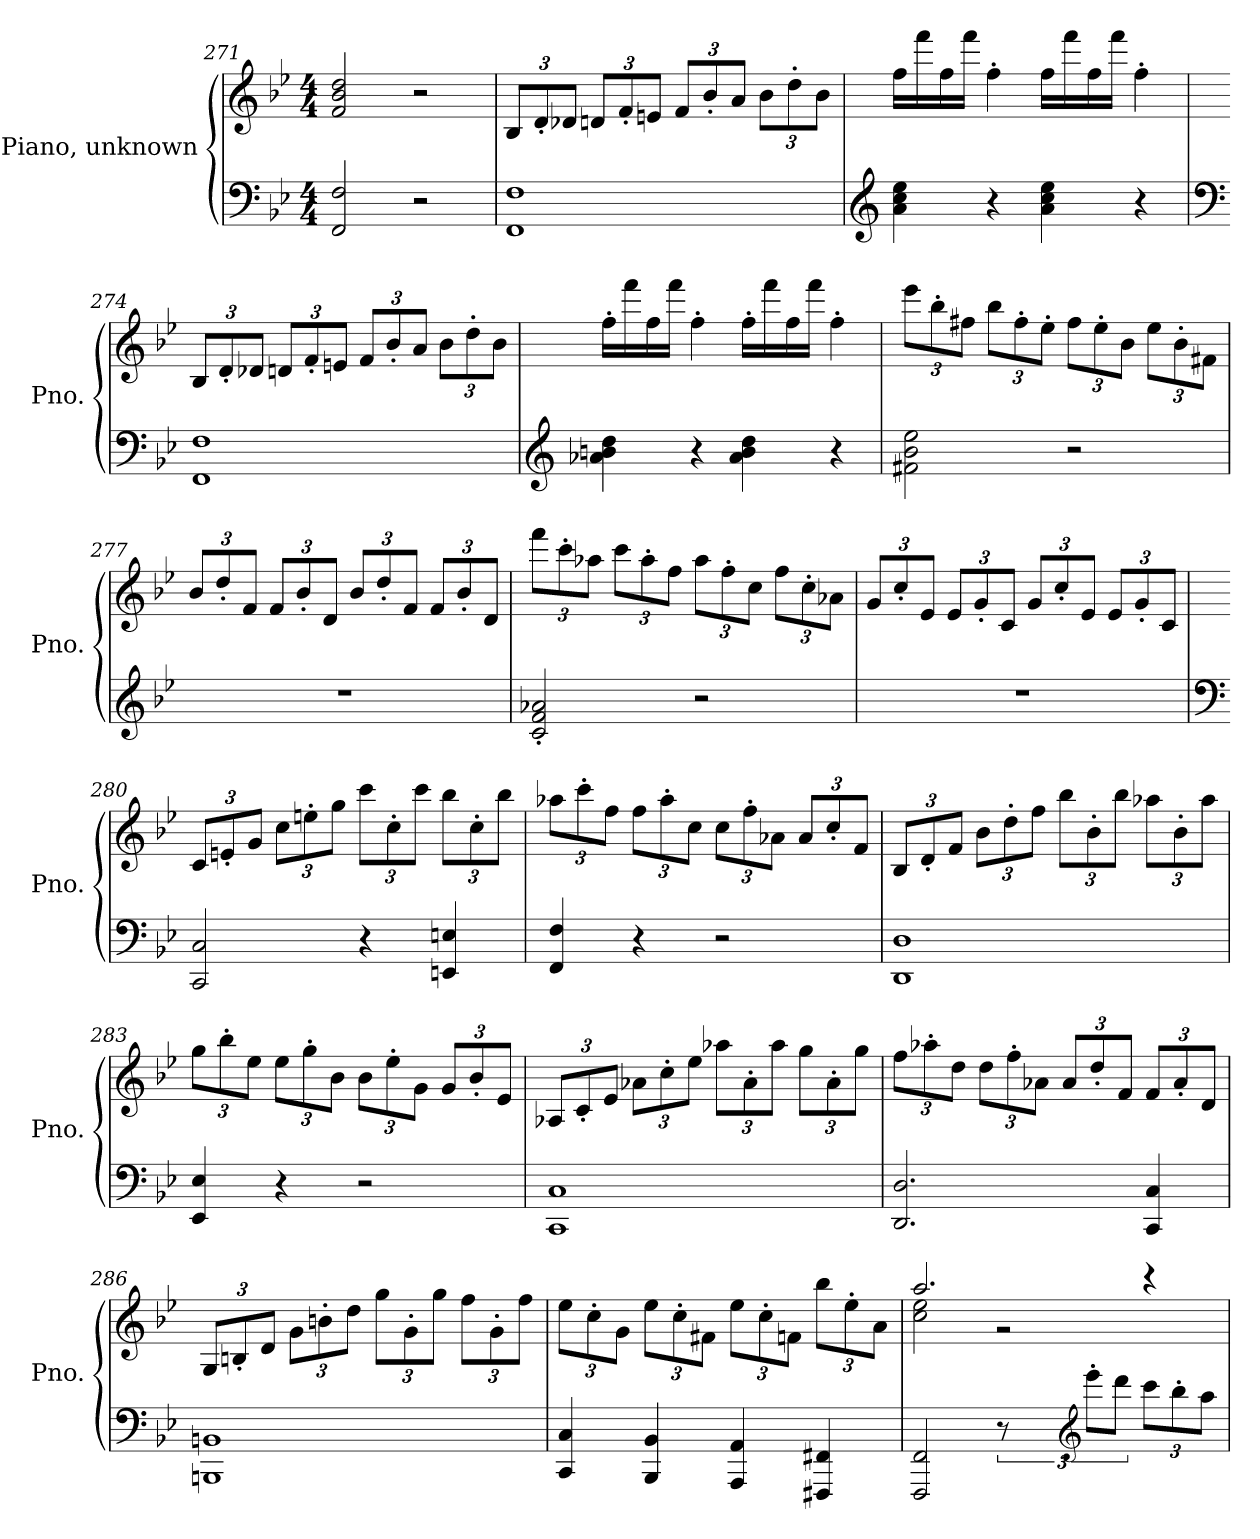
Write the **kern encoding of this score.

**kern	**kern
*part1	*part1
*staff2	*staff1
*I"Piano, unknown	*
*I'Pno.	*
!!LO:PB:g=z
*clefF4	*clefG2
*k[b-e-]	*k[b-e-]
*M4/4	*M4/4
=271	=271
2FF/ 2F/	2f/ 2b-/ 2dd/
2r	2r
=272	=272
*	*Xbrackettup
1FF 1F	12B-/L
.	12d'/
.	12d-X/J
.	12dn/L
.	12f'/
.	12en/J
.	12f/L
.	12b-'/
.	12a/J
.	12b-\L
.	12dd'\
.	12b-\J
=273	=273
*clefG2	*
4a\ 4cc\ 4ee-\	16ff\LL
.	16fff\
.	16ff\
.	16fff\JJ
4r	4ff'\
4a\ 4cc\ 4ee-\	16ff\LL
.	16fff\
.	16ff\
.	16fff\JJ
4r	4ff'\
=274	=274
*clefF4	*
1FF 1F	12B-/L
.	12d'/
.	12d-X/J
.	12dn/L
.	12f'/
.	12en/J
.	12f/L
.	12b-'/
.	12a/J
.	12b-\L
.	12dd'\
.	12b-\J
!!LO:LB:g=z
=275	=275
*clefG2	*
4a-X\ 4bn\ 4dd\	16ff'\LL
.	16fff\
.	16ff\
.	16fff\JJ
4r	4ff'\
4a-\ 4b\ 4dd\	16ff'\LL
.	16fff\
.	16ff\
.	16fff\JJ
4r	4ff'\
=276	=276
2f#X\ 2b-\ 2ee-\	12eee-\L
.	12bb-'\
.	12ff#X\J
.	12bb-\L
.	12ff#'\
.	12ee-'\J
2r	12ff#\L
.	12ee-'\
.	12b-\J
.	12ee-\L
.	12b-'\
.	12f#X\J
=277	=277
1r	12b-/L
.	12dd'/
.	12f/J
.	12f/L
.	12b-'/
.	12d/J
.	12b-/L
.	12dd'/
.	12f/J
.	12f/L
.	12b-'/
.	12d/J
!!LO:LB:g=z
=278	=278
2c/' 2f/' 2a-X/'	12fff\L
.	12ccc'\
.	12aa-X\J
.	12ccc\L
.	12aa-'\
.	12ff\J
2r	12aa-\L
.	12ff'\
.	12cc\J
.	12ff\L
.	12cc'\
.	12a-X\J
=279	=279
1r	12g/L
.	12cc'/
.	12e-/J
.	12e-/L
.	12g'/
.	12c/J
.	12g/L
.	12cc'/
.	12e-/J
.	12e-/L
.	12g'/
.	12c/J
=280	=280
*clefF4	*
2CC/ 2C/	12c/L
.	12en'/
.	12g/J
.	12cc\L
.	12een'\
.	12gg\J
4r	12ccc\L
.	12cc'\
.	12ccc\J
4EEn/ 4En/	12bb-\L
.	12cc'\
.	12bb-\J
!!LO:LB:g=z
=281	=281
4FF/ 4F/	12aa-X\L
.	12ccc'\
.	12ff\J
4r	12ff\L
.	12aa-'\
.	12cc\J
2r	12cc\L
.	12ff'\
.	12a-X\J
.	12a-/L
.	12cc'/
.	12f/J
=282	=282
1DD 1D	12B-/L
.	12d'/
.	12f/J
.	12b-\L
.	12dd'\
.	12ff\J
.	12bb-\L
.	12b-'\
.	12bb-\J
.	12aa-X\L
.	12b-'\
.	12aa-\J
=283	=283
4EE-/ 4E-/	12gg\L
.	12bb-'\
.	12ee-\J
4r	12ee-\L
.	12gg'\
.	12b-\J
2r	12b-\L
.	12ee-'\
.	12g\J
.	12g/L
.	12b-'/
.	12e-/J
!!LO:LB:g=z
=284	=284
1CC 1C	12A-X/L
.	12c'/
.	12e-/J
.	12a-X\L
.	12cc'\
.	12ee-\J
.	12aa-X\L
.	12a-'\
.	12aa-\J
.	12gg\L
.	12a-'\
.	12gg\J
=285	=285
2.DD/ 2.D/	12ff\L
.	12aa-X'\
.	12dd\J
.	12dd\L
.	12ff'\
.	12a-X\J
.	12a-/L
.	12dd'/
.	12f/J
4CC/ 4C/	12f/L
.	12a-'/
.	12d/J
=286	=286
1BBBn 1BBn	12G/L
.	12Bn'/
.	12d/J
.	12g\L
.	12bn'\
.	12dd\J
.	12gg\L
.	12g'\
.	12gg\J
.	12ff\L
.	12g'\
.	12ff\J
!!LO:LB:g=z
=287	=287
4CC/ 4C/	12ee-\L
.	12cc'\
.	12g\J
4BBB-/ 4BB-/	12ee-\L
.	12cc'\
.	12f#X\J
4AAA/ 4AA/	12ee-\L
.	12cc'\
.	12fn\J
4FFF#X/ 4FF#X/	12bb-\L
.	12ee-'\
.	12a\J
=288	=288
*	*^
2FFF/ 2FF/	2.aa/	2cc\ 2ee-\
12r	.	2r
*clefG2	*	*
12eee-'\L	.	.
12ddd\J	.	.
*Xbrackettup	*	*
12ccc\L	4r	.
12bb-'\	.	.
12aa\J	.	.
*	*v	*v
=	=
*-	*-
